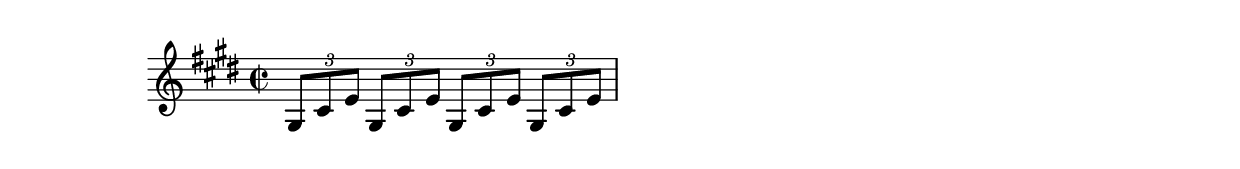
% lilypond --pspdfopt=TeX -dcrop name.ly

\version "2.22.2"
\language "english"

\new Staff \relative c'' {
\clef treble
\key e \major

\time 2/2

\autoBeamOff

\tuplet 3/2 {gs,8[ cs8 e8]}

\tuplet 3/2 {gs,8[ cs8 e8]}

\tuplet 3/2 {gs,8[ cs8 e8]}

\tuplet 3/2 {gs,8[ cs8 e8]}

}